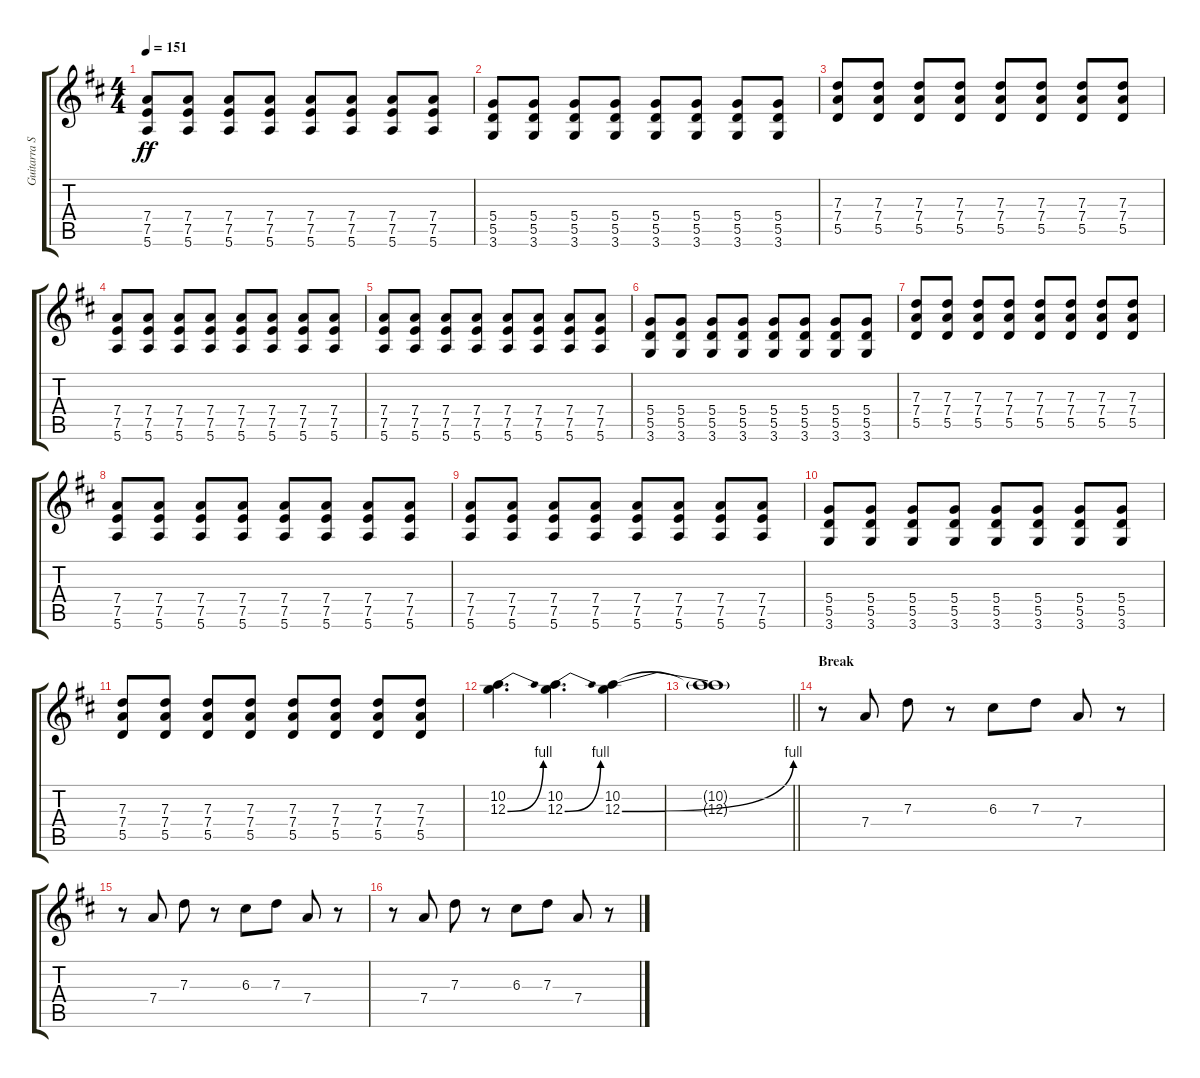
\track ("Guitarra Solista " "Guitarra S") {instrument distortionguitar}
\staff {score tabs}
\tuning (E4 B3 G3 D3 A2 E2) {hide}
\ts (4 4)
\tempo 151
\clef g2
\ks d
(7.4 7.5 5.6).8{dy ff} (7.4 7.5 5.6).8 (7.4 7.5 5.6).8 (7.4 7.5 5.6).8 (7.4 7.5 5.6).8 (7.4 7.5 5.6).8 (7.4 7.5 5.6).8 (7.4 7.5 5.6).8 |
(5.4 5.5 3.6).8 (5.4 5.5 3.6).8 (5.4 5.5 3.6).8 (5.4 5.5 3.6).8 (5.4 5.5 3.6).8 (5.4 5.5 3.6).8 (5.4 5.5 3.6).8 (5.4 5.5 3.6).8 |
(7.3 7.4 5.5).8 (7.3 7.4 5.5).8 (7.3 7.4 5.5).8 (7.3 7.4 5.5).8 (7.3 7.4 5.5).8 (7.3 7.4 5.5).8 (7.3 7.4 5.5).8 (7.3 7.4 5.5).8 |
(7.4 7.5 5.6).8 (7.4 7.5 5.6).8 (7.4 7.5 5.6).8 (7.4 7.5 5.6).8 (7.4 7.5 5.6).8 (7.4 7.5 5.6).8 (7.4 7.5 5.6).8 (7.4 7.5 5.6).8 |
(7.4 7.5 5.6).8 (7.4 7.5 5.6).8 (7.4 7.5 5.6).8 (7.4 7.5 5.6).8 (7.4 7.5 5.6).8 (7.4 7.5 5.6).8 (7.4 7.5 5.6).8 (7.4 7.5 5.6).8 |
(5.4 5.5 3.6).8 (5.4 5.5 3.6).8 (5.4 5.5 3.6).8 (5.4 5.5 3.6).8 (5.4 5.5 3.6).8 (5.4 5.5 3.6).8 (5.4 5.5 3.6).8 (5.4 5.5 3.6).8 |
(7.3 7.4 5.5).8 (7.3 7.4 5.5).8 (7.3 7.4 5.5).8 (7.3 7.4 5.5).8 (7.3 7.4 5.5).8 (7.3 7.4 5.5).8 (7.3 7.4 5.5).8 (7.3 7.4 5.5).8 |
(7.4 7.5 5.6).8 (7.4 7.5 5.6).8 (7.4 7.5 5.6).8 (7.4 7.5 5.6).8 (7.4 7.5 5.6).8 (7.4 7.5 5.6).8 (7.4 7.5 5.6).8 (7.4 7.5 5.6).8 |
(7.4 7.5 5.6).8 (7.4 7.5 5.6).8 (7.4 7.5 5.6).8 (7.4 7.5 5.6).8 (7.4 7.5 5.6).8 (7.4 7.5 5.6).8 (7.4 7.5 5.6).8 (7.4 7.5 5.6).8 |
(5.4 5.5 3.6).8 (5.4 5.5 3.6).8 (5.4 5.5 3.6).8 (5.4 5.5 3.6).8 (5.4 5.5 3.6).8 (5.4 5.5 3.6).8 (5.4 5.5 3.6).8 (5.4 5.5 3.6).8 |
(7.3 7.4 5.5).8 (7.3 7.4 5.5).8 (7.3 7.4 5.5).8 (7.3 7.4 5.5).8 (7.3 7.4 5.5).8 (7.3 7.4 5.5).8 (7.3 7.4 5.5).8 (7.3 7.4 5.5).8 |
(10.2 12.3{be (bend 0 0 60 4)}).4{d} (10.2 12.3{be (bend 0 0 60 4)}).4{d} (10.2 12.3{be (bend 0 0 60 4)}).4 |
\barLineRight lightlight
(10.2{t} 12.3{t}).1 |
\section ("" "Break")
r.8 7.4.8 7.3.8 r.8 6.3.8 7.3.8 7.4.8 r.8 |
r.8 7.4.8 7.3.8 r.8 6.3.8 7.3.8 7.4.8 r.8 |
r.8 7.4.8 7.3.8 r.8 6.3.8 7.3.8 7.4.8 r.8
